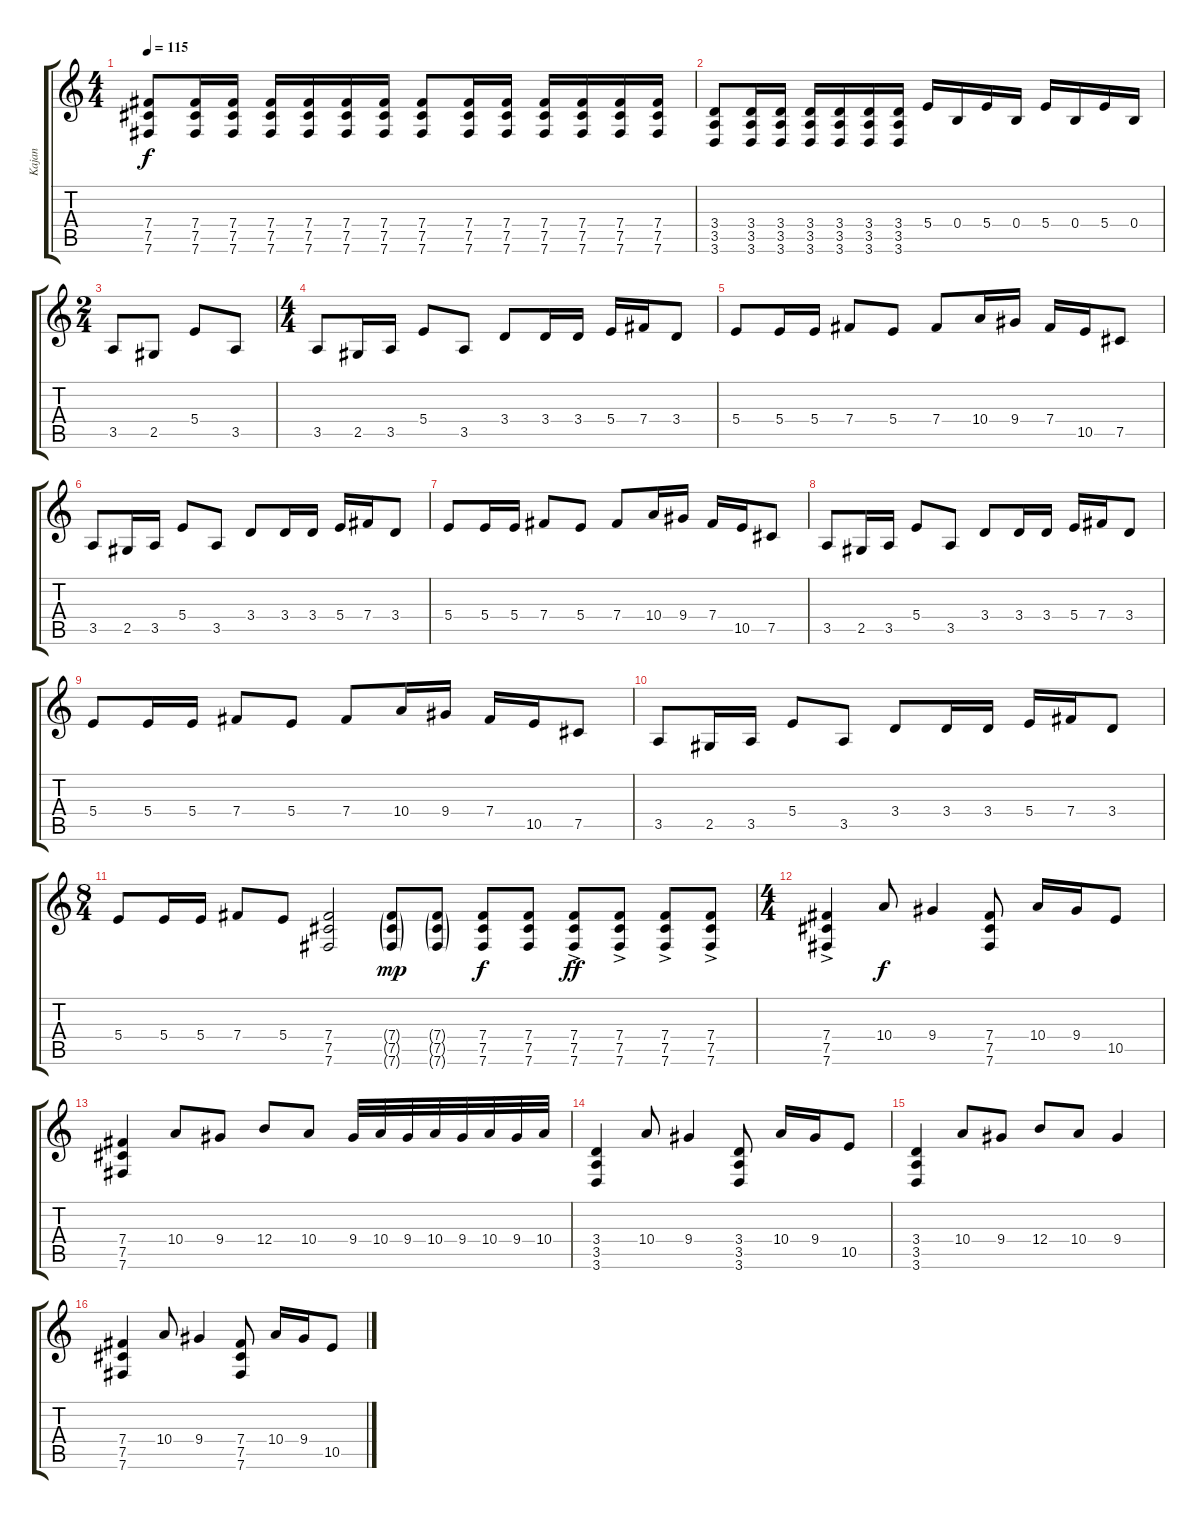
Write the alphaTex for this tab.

\track ("Kajan" "Kajan") {instrument distortionguitar}
\staff {score tabs}
\tuning (Db4 Ab3 E3 B2 Gb2 B1) {hide}
\ts (4 4)
\tempo 115
\clef g2
\ks c
(7.4 7.5 7.6).8{dy f} (7.4 7.5 7.6).16 (7.4 7.5 7.6).16 (7.4 7.5 7.6).16 (7.4 7.5 7.6).16 (7.4 7.5 7.6).16 (7.4 7.5 7.6).16 (7.4 7.5 7.6).8 (7.4 7.5 7.6).16 (7.4 7.5 7.6).16 (7.4 7.5 7.6).16 (7.4 7.5 7.6).16 (7.4 7.5 7.6).16 (7.4 7.5 7.6).16 |
(3.4 3.5 3.6).8 (3.4 3.5 3.6).16 (3.4 3.5 3.6).16 (3.4 3.5 3.6).16 (3.4 3.5 3.6).16 (3.4 3.5 3.6).16 (3.4 3.5 3.6).16 5.4.16 0.4.16 5.4.16 0.4.16 5.4.16 0.4.16 5.4.16 0.4.16 |
\ts (2 4)
3.5.8 2.5.8 5.4.8 3.5.8 |
\ts (4 4)
3.5.8 2.5.16 3.5.16 5.4.8 3.5.8 3.4.8 3.4.16 3.4.16 5.4.16 7.4.16 3.4.8 |
5.4.8 5.4.16 5.4.16 7.4.8 5.4.8 7.4.8 10.4.16 9.4.16 7.4.16 10.5.16 7.5.8 |
3.5.8 2.5.16 3.5.16 5.4.8 3.5.8 3.4.8 3.4.16 3.4.16 5.4.16 7.4.16 3.4.8 |
5.4.8 5.4.16 5.4.16 7.4.8 5.4.8 7.4.8 10.4.16 9.4.16 7.4.16 10.5.16 7.5.8 |
3.5.8 2.5.16 3.5.16 5.4.8 3.5.8 3.4.8 3.4.16 3.4.16 5.4.16 7.4.16 3.4.8 |
5.4.8 5.4.16 5.4.16 7.4.8 5.4.8 7.4.8 10.4.16 9.4.16 7.4.16 10.5.16 7.5.8 |
3.5.8 2.5.16 3.5.16 5.4.8 3.5.8 3.4.8 3.4.16 3.4.16 5.4.16 7.4.16 3.4.8 |
\ts (8 4)
5.4.8 5.4.16 5.4.16 7.4.8 5.4.8 (7.4 7.5 7.6).2 (7.4{g} 7.5{g} 7.6{g}).8{dy mp} (7.4{g} 7.5{g} 7.6{g}).8 (7.4 7.5 7.6).8{dy f} (7.4 7.5 7.6).8 (7.4{ac} 7.5{ac} 7.6{ac}).8{dy ff} (7.4{ac} 7.5{ac} 7.6{ac}).8 (7.4{ac} 7.5{ac} 7.6{ac}).8 (7.4{ac} 7.5{ac} 7.6{ac}).8 |
\ts (4 4)
(7.4{ac} 7.5{ac} 7.6{ac}).4 10.4.8{dy f} 9.4.4 (7.4 7.5 7.6).8 10.4.16 9.4.16 10.5.8 |
(7.4 7.5 7.6).4 10.4.8 9.4.8 12.4.8 10.4.8 9.4.32 10.4.32 9.4.32 10.4.32 9.4.32 10.4.32 9.4.32 10.4.32 |
(3.4 3.5 3.6).4 10.4.8 9.4.4 (3.4 3.5 3.6).8 10.4.16 9.4.16 10.5.8 |
(3.4 3.5 3.6).4 10.4.8 9.4.8 12.4.8 10.4.8 9.4.4 |
(7.4 7.5 7.6).4 10.4.8 9.4.4 (7.4 7.5 7.6).8 10.4.16 9.4.16 10.5.8
